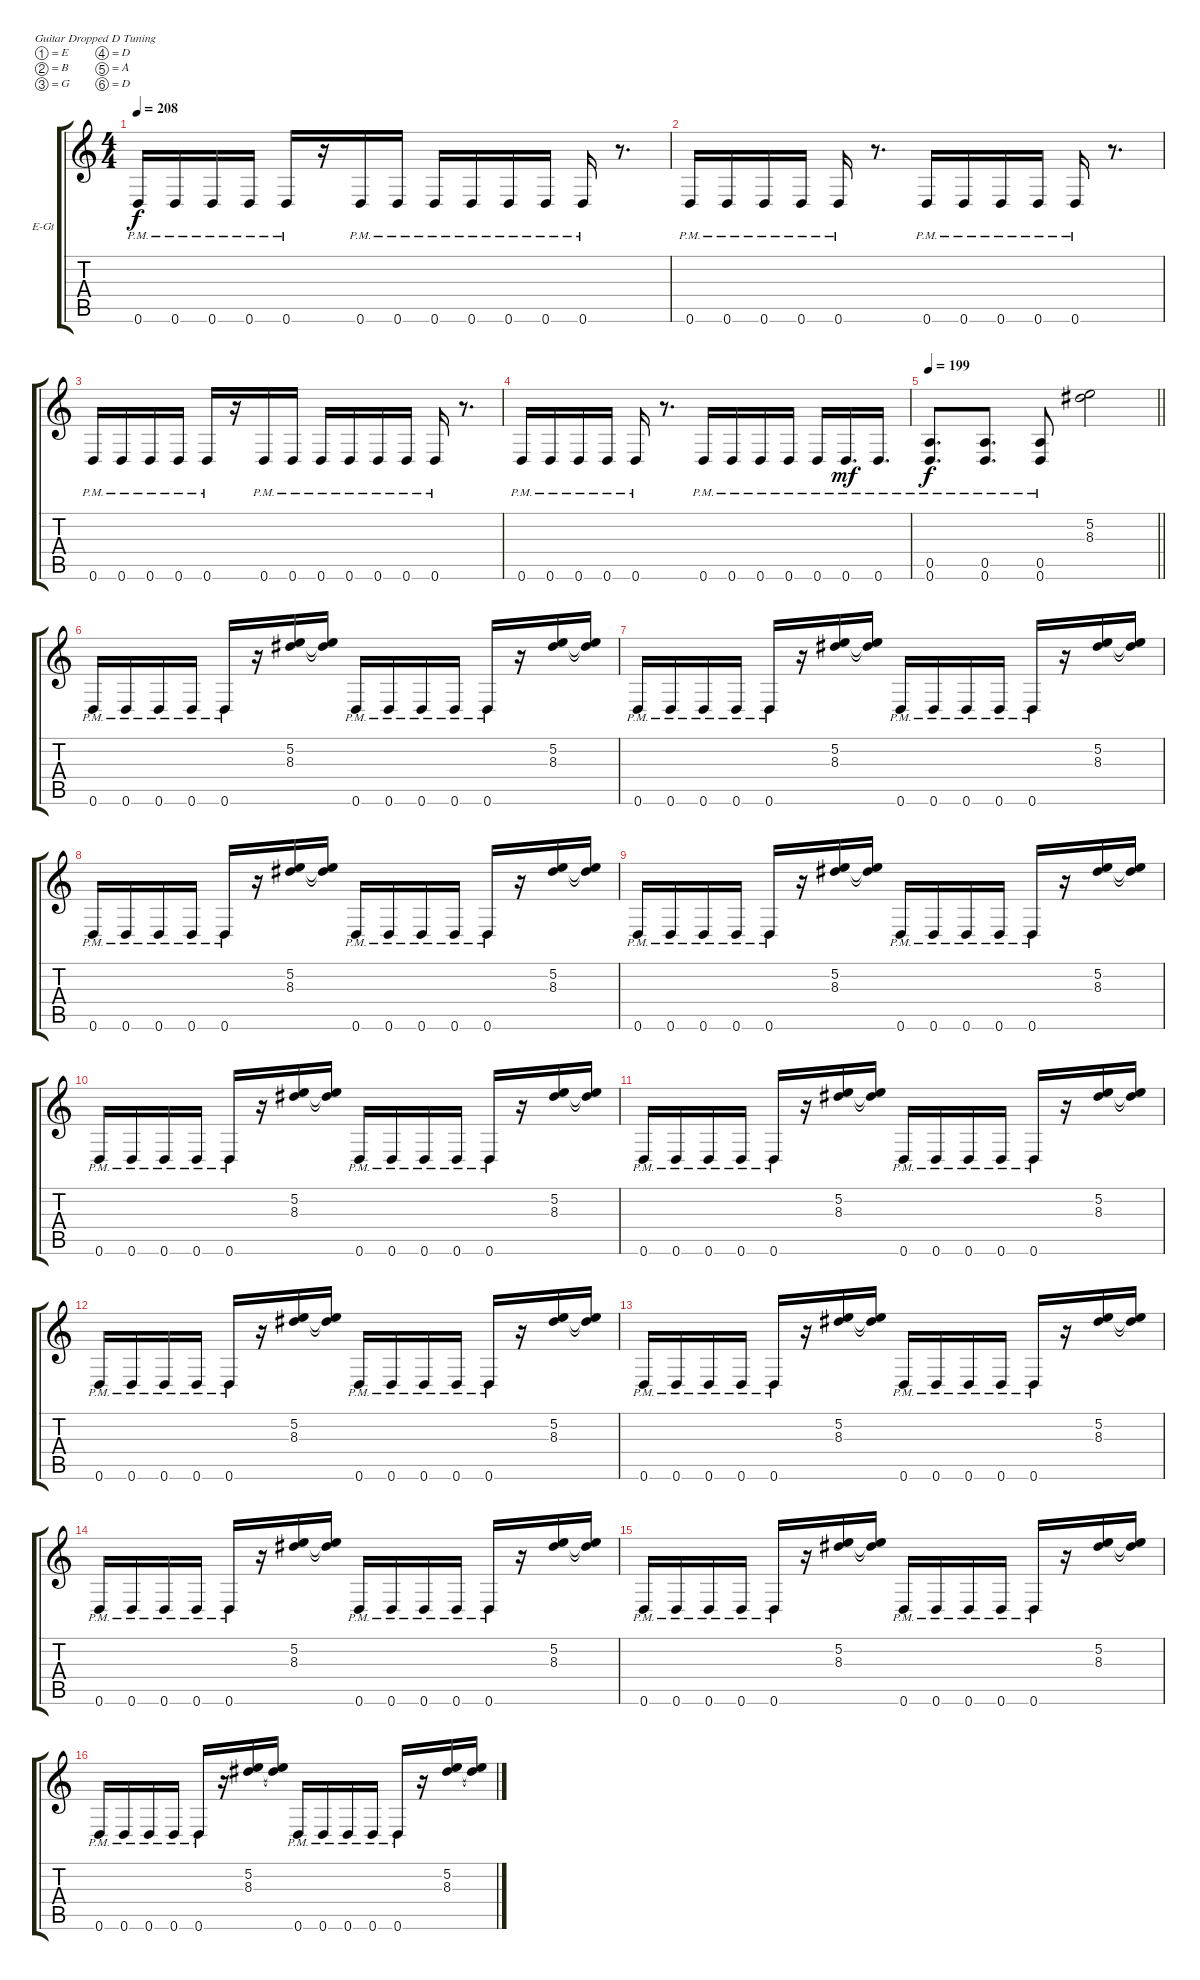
\bracketExtendMode groupsimilarinstruments
\firstSystemTrackNameOrientation horizontal
\otherSystemsTrackNameOrientation horizontal
\track ("Guitar" "E-Gt") {instrument distortionguitar}
\staff {score tabs}
\tuning (E4 B3 G3 D3 A2 D2)
\ts (4 4)
\tempo 208
\clef g2
\ks c
0.6{pm}.16{dy f} 0.6{pm}.16 0.6{pm}.16 0.6{pm}.16 0.6{pm}.16 r.16 0.6{pm}.16 0.6{pm}.16 0.6{pm}.16 0.6{pm}.16 0.6{pm}.16 0.6{pm}.16 0.6{pm}.16 r.8{d} |
0.6{pm}.16 0.6{pm}.16 0.6{pm}.16 0.6{pm}.16 0.6{pm}.16 r.8{d} 0.6{pm}.16 0.6{pm}.16 0.6{pm}.16 0.6{pm}.16 0.6{pm}.16 r.8{d} |
0.6{pm}.16 0.6{pm}.16 0.6{pm}.16 0.6{pm}.16 0.6{pm}.16 r.16 0.6{pm}.16 0.6{pm}.16 0.6{pm}.16 0.6{pm}.16 0.6{pm}.16 0.6{pm}.16 0.6{pm}.16 r.8{d} |
0.6{pm}.16 0.6{pm}.16 0.6{pm}.16 0.6{pm}.16 0.6{pm}.16 r.8{d} 0.6{pm}.16 0.6{pm}.16 0.6{pm}.16 0.6{pm}.16 0.6{pm}.16 0.6{pm}.16{d dy mf} 0.6{pm}.16{d} |
\tempo 199
\barLineRight lightlight
(0.6{pm} 0.5{pm}).8{d dy f} (0.6{pm} 0.5{pm}).8{d} (0.6{pm} 0.5{pm}).8 (5.2 8.3).2 |
0.6{pm}.16 0.6{pm}.16 0.6{pm}.16 0.6{pm}.16 0.6{pm}.16 r.16 (5.2 8.3).16 (5.2{t} 8.3{t}).16 0.6{pm}.16 0.6{pm}.16 0.6{pm}.16 0.6{pm}.16 0.6{pm}.16 r.16 (8.3 5.2).16 (5.2{t} 8.3{t}).16 |
0.6{pm}.16 0.6{pm}.16 0.6{pm}.16 0.6{pm}.16 0.6{pm}.16 r.16 (5.2 8.3).16 (5.2{t} 8.3{t}).16 0.6{pm}.16 0.6{pm}.16 0.6{pm}.16 0.6{pm}.16 0.6{pm}.16 r.16 (8.3 5.2).16 (5.2{t} 8.3{t}).16 |
0.6{pm}.16 0.6{pm}.16 0.6{pm}.16 0.6{pm}.16 0.6{pm}.16 r.16 (5.2 8.3).16 (5.2{t} 8.3{t}).16 0.6{pm}.16 0.6{pm}.16 0.6{pm}.16 0.6{pm}.16 0.6{pm}.16 r.16 (8.3 5.2).16 (5.2{t} 8.3{t}).16 |
0.6{pm}.16 0.6{pm}.16 0.6{pm}.16 0.6{pm}.16 0.6{pm}.16 r.16 (5.2 8.3).16 (5.2{t} 8.3{t}).16 0.6{pm}.16 0.6{pm}.16 0.6{pm}.16 0.6{pm}.16 0.6{pm}.16 r.16 (8.3 5.2).16 (5.2{t} 8.3{t}).16 |
0.6{pm}.16 0.6{pm}.16 0.6{pm}.16 0.6{pm}.16 0.6{pm}.16 r.16 (5.2 8.3).16 (5.2{t} 8.3{t}).16 0.6{pm}.16 0.6{pm}.16 0.6{pm}.16 0.6{pm}.16 0.6{pm}.16 r.16 (8.3 5.2).16 (5.2{t} 8.3{t}).16 |
0.6{pm}.16 0.6{pm}.16 0.6{pm}.16 0.6{pm}.16 0.6{pm}.16 r.16 (5.2 8.3).16 (5.2{t} 8.3{t}).16 0.6{pm}.16 0.6{pm}.16 0.6{pm}.16 0.6{pm}.16 0.6{pm}.16 r.16 (8.3 5.2).16 (5.2{t} 8.3{t}).16 |
0.6{pm}.16 0.6{pm}.16 0.6{pm}.16 0.6{pm}.16 0.6{pm}.16 r.16 (5.2 8.3).16 (5.2{t} 8.3{t}).16 0.6{pm}.16 0.6{pm}.16 0.6{pm}.16 0.6{pm}.16 0.6{pm}.16 r.16 (8.3 5.2).16 (5.2{t} 8.3{t}).16 |
0.6{pm}.16 0.6{pm}.16 0.6{pm}.16 0.6{pm}.16 0.6{pm}.16 r.16 (5.2 8.3).16 (5.2{t} 8.3{t}).16 0.6{pm}.16 0.6{pm}.16 0.6{pm}.16 0.6{pm}.16 0.6{pm}.16 r.16 (8.3 5.2).16 (5.2{t} 8.3{t}).16 |
0.6{pm}.16 0.6{pm}.16 0.6{pm}.16 0.6{pm}.16 0.6{pm}.16 r.16 (5.2 8.3).16 (5.2{t} 8.3{t}).16 0.6{pm}.16 0.6{pm}.16 0.6{pm}.16 0.6{pm}.16 0.6{pm}.16 r.16 (8.3 5.2).16 (5.2{t} 8.3{t}).16 |
0.6{pm}.16 0.6{pm}.16 0.6{pm}.16 0.6{pm}.16 0.6{pm}.16 r.16 (5.2 8.3).16 (5.2{t} 8.3{t}).16 0.6{pm}.16 0.6{pm}.16 0.6{pm}.16 0.6{pm}.16 0.6{pm}.16 r.16 (8.3 5.2).16 (5.2{t} 8.3{t}).16 |
0.6{pm}.16 0.6{pm}.16 0.6{pm}.16 0.6{pm}.16 0.6{pm}.16 r.16 (5.2 8.3).16 (5.2{t} 8.3{t}).16 0.6{pm}.16 0.6{pm}.16 0.6{pm}.16 0.6{pm}.16 0.6{pm}.16 r.16 (8.3 5.2).16 (5.2{t} 8.3{t}).16
